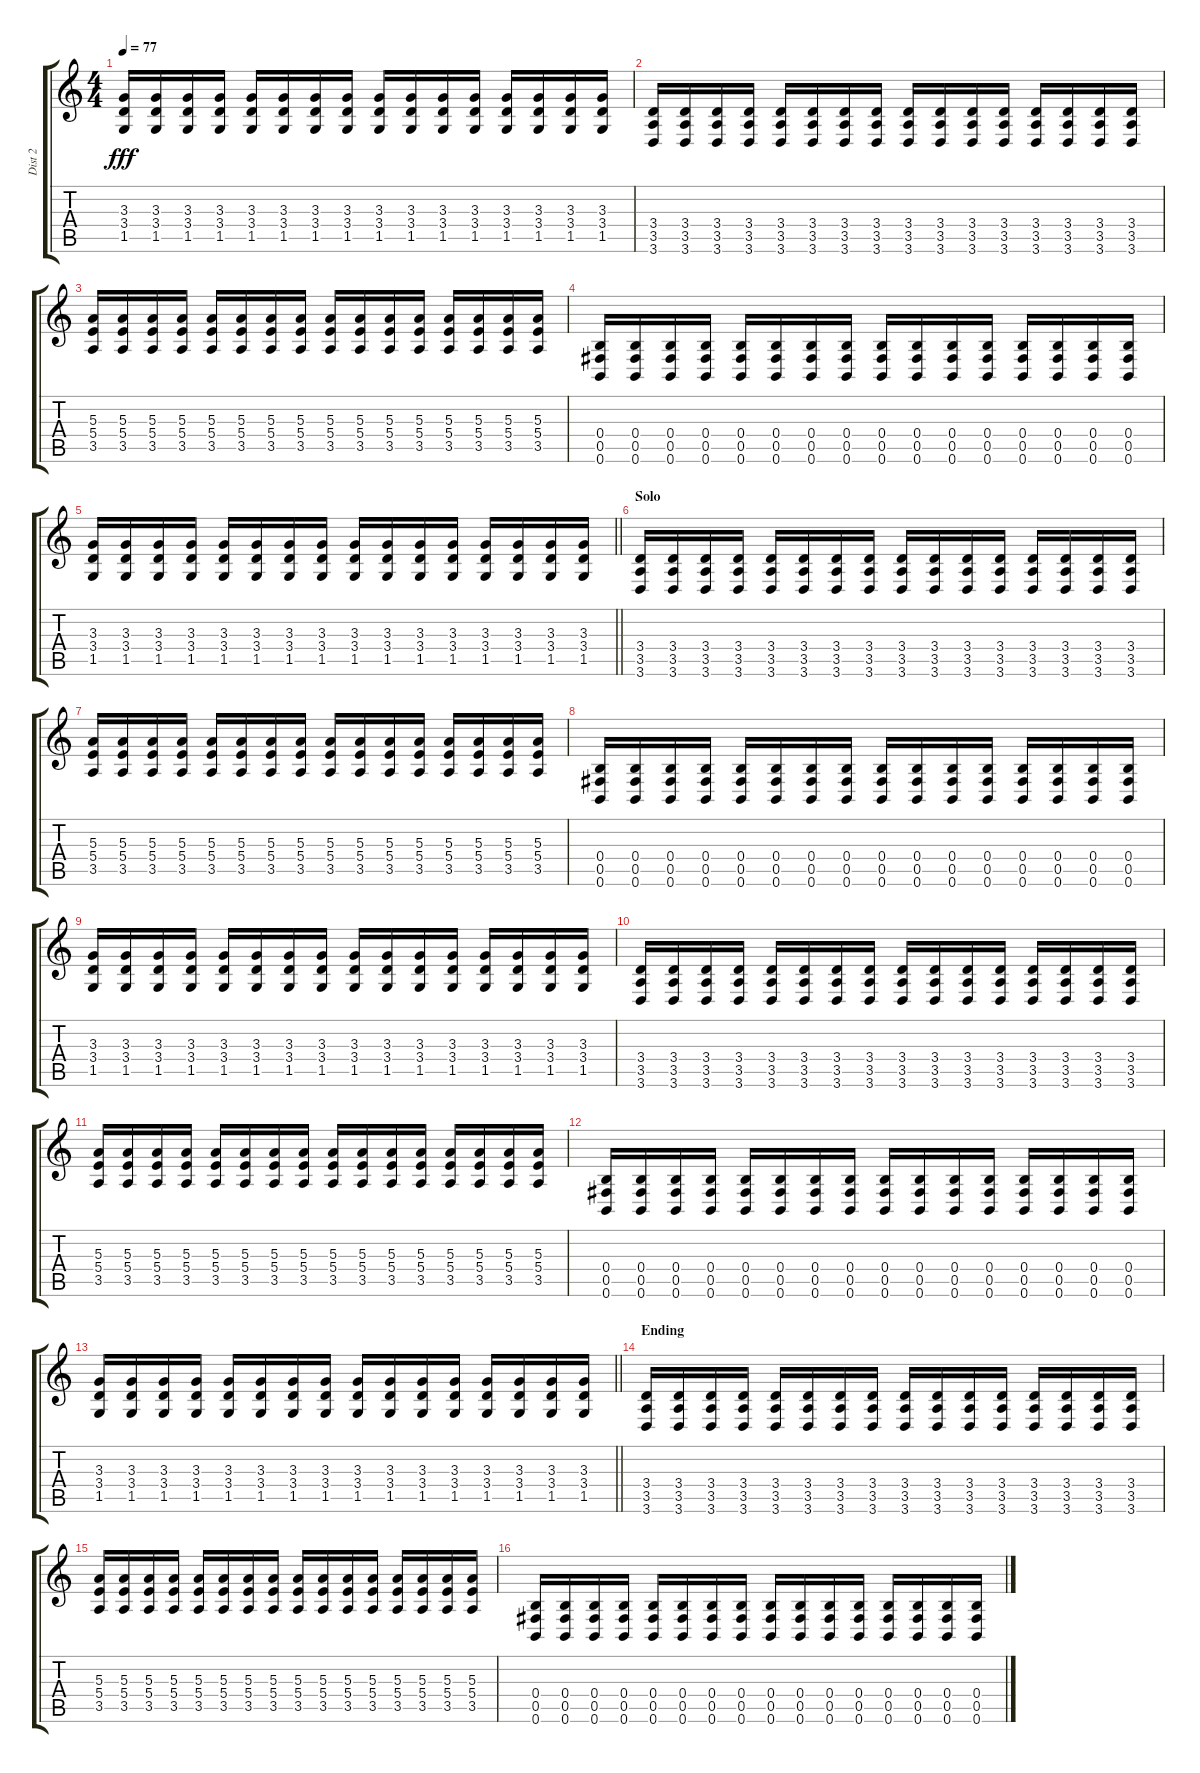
\track ("Dist 2" "Dist 2") {instrument distortionguitar}
\staff {score tabs}
\tuning (Db4 Ab3 E3 B2 Gb2 B1) {hide}
\ts (4 4)
\tempo 77
\clef g2
\ks c
(3.3 3.4 1.5).16{dy fff} (3.3 3.4 1.5).16 (3.3 3.4 1.5).16 (3.3 3.4 1.5).16 (3.3 3.4 1.5).16 (3.3 3.4 1.5).16 (3.3 3.4 1.5).16 (3.3 3.4 1.5).16 (3.3 3.4 1.5).16 (3.3 3.4 1.5).16 (3.3 3.4 1.5).16 (3.3 3.4 1.5).16 (3.3 3.4 1.5).16 (3.3 3.4 1.5).16 (3.3 3.4 1.5).16 (3.3 3.4 1.5).16 |
(3.4 3.5 3.6).16 (3.4 3.5 3.6).16 (3.4 3.5 3.6).16 (3.4 3.5 3.6).16 (3.4 3.5 3.6).16 (3.4 3.5 3.6).16 (3.4 3.5 3.6).16 (3.4 3.5 3.6).16 (3.4 3.5 3.6).16 (3.4 3.5 3.6).16 (3.4 3.5 3.6).16 (3.4 3.5 3.6).16 (3.4 3.5 3.6).16 (3.4 3.5 3.6).16 (3.4 3.5 3.6).16 (3.4 3.5 3.6).16 |
(5.3 5.4 3.5).16 (5.3 5.4 3.5).16 (5.3 5.4 3.5).16 (5.3 5.4 3.5).16 (5.3 5.4 3.5).16 (5.3 5.4 3.5).16 (5.3 5.4 3.5).16 (5.3 5.4 3.5).16 (5.3 5.4 3.5).16 (5.3 5.4 3.5).16 (5.3 5.4 3.5).16 (5.3 5.4 3.5).16 (5.3 5.4 3.5).16 (5.3 5.4 3.5).16 (5.3 5.4 3.5).16 (5.3 5.4 3.5).16 |
(0.4 0.5 0.6).16 (0.4 0.5 0.6).16 (0.4 0.5 0.6).16 (0.4 0.5 0.6).16 (0.4 0.5 0.6).16 (0.4 0.5 0.6).16 (0.4 0.5 0.6).16 (0.4 0.5 0.6).16 (0.4 0.5 0.6).16 (0.4 0.5 0.6).16 (0.4 0.5 0.6).16 (0.4 0.5 0.6).16 (0.4 0.5 0.6).16 (0.4 0.5 0.6).16 (0.4 0.5 0.6).16 (0.4 0.5 0.6).16 |
\barLineRight lightlight
(3.3 3.4 1.5).16 (3.3 3.4 1.5).16 (3.3 3.4 1.5).16 (3.3 3.4 1.5).16 (3.3 3.4 1.5).16 (3.3 3.4 1.5).16 (3.3 3.4 1.5).16 (3.3 3.4 1.5).16 (3.3 3.4 1.5).16 (3.3 3.4 1.5).16 (3.3 3.4 1.5).16 (3.3 3.4 1.5).16 (3.3 3.4 1.5).16 (3.3 3.4 1.5).16 (3.3 3.4 1.5).16 (3.3 3.4 1.5).16 |
\section ("" "Solo")
(3.4 3.5 3.6).16 (3.4 3.5 3.6).16 (3.4 3.5 3.6).16 (3.4 3.5 3.6).16 (3.4 3.5 3.6).16 (3.4 3.5 3.6).16 (3.4 3.5 3.6).16 (3.4 3.5 3.6).16 (3.4 3.5 3.6).16 (3.4 3.5 3.6).16 (3.4 3.5 3.6).16 (3.4 3.5 3.6).16 (3.4 3.5 3.6).16 (3.4 3.5 3.6).16 (3.4 3.5 3.6).16 (3.4 3.5 3.6).16 |
(5.3 5.4 3.5).16 (5.3 5.4 3.5).16 (5.3 5.4 3.5).16 (5.3 5.4 3.5).16 (5.3 5.4 3.5).16 (5.3 5.4 3.5).16 (5.3 5.4 3.5).16 (5.3 5.4 3.5).16 (5.3 5.4 3.5).16 (5.3 5.4 3.5).16 (5.3 5.4 3.5).16 (5.3 5.4 3.5).16 (5.3 5.4 3.5).16 (5.3 5.4 3.5).16 (5.3 5.4 3.5).16 (5.3 5.4 3.5).16 |
(0.4 0.5 0.6).16 (0.4 0.5 0.6).16 (0.4 0.5 0.6).16 (0.4 0.5 0.6).16 (0.4 0.5 0.6).16 (0.4 0.5 0.6).16 (0.4 0.5 0.6).16 (0.4 0.5 0.6).16 (0.4 0.5 0.6).16 (0.4 0.5 0.6).16 (0.4 0.5 0.6).16 (0.4 0.5 0.6).16 (0.4 0.5 0.6).16 (0.4 0.5 0.6).16 (0.4 0.5 0.6).16 (0.4 0.5 0.6).16 |
(3.3 3.4 1.5).16 (3.3 3.4 1.5).16 (3.3 3.4 1.5).16 (3.3 3.4 1.5).16 (3.3 3.4 1.5).16 (3.3 3.4 1.5).16 (3.3 3.4 1.5).16 (3.3 3.4 1.5).16 (3.3 3.4 1.5).16 (3.3 3.4 1.5).16 (3.3 3.4 1.5).16 (3.3 3.4 1.5).16 (3.3 3.4 1.5).16 (3.3 3.4 1.5).16 (3.3 3.4 1.5).16 (3.3 3.4 1.5).16 |
(3.4 3.5 3.6).16 (3.4 3.5 3.6).16 (3.4 3.5 3.6).16 (3.4 3.5 3.6).16 (3.4 3.5 3.6).16 (3.4 3.5 3.6).16 (3.4 3.5 3.6).16 (3.4 3.5 3.6).16 (3.4 3.5 3.6).16 (3.4 3.5 3.6).16 (3.4 3.5 3.6).16 (3.4 3.5 3.6).16 (3.4 3.5 3.6).16 (3.4 3.5 3.6).16 (3.4 3.5 3.6).16 (3.4 3.5 3.6).16 |
(5.3 5.4 3.5).16 (5.3 5.4 3.5).16 (5.3 5.4 3.5).16 (5.3 5.4 3.5).16 (5.3 5.4 3.5).16 (5.3 5.4 3.5).16 (5.3 5.4 3.5).16 (5.3 5.4 3.5).16 (5.3 5.4 3.5).16 (5.3 5.4 3.5).16 (5.3 5.4 3.5).16 (5.3 5.4 3.5).16 (5.3 5.4 3.5).16 (5.3 5.4 3.5).16 (5.3 5.4 3.5).16 (5.3 5.4 3.5).16 |
(0.4 0.5 0.6).16 (0.4 0.5 0.6).16 (0.4 0.5 0.6).16 (0.4 0.5 0.6).16 (0.4 0.5 0.6).16 (0.4 0.5 0.6).16 (0.4 0.5 0.6).16 (0.4 0.5 0.6).16 (0.4 0.5 0.6).16 (0.4 0.5 0.6).16 (0.4 0.5 0.6).16 (0.4 0.5 0.6).16 (0.4 0.5 0.6).16 (0.4 0.5 0.6).16 (0.4 0.5 0.6).16 (0.4 0.5 0.6).16 |
\barLineRight lightlight
(3.3 3.4 1.5).16 (3.3 3.4 1.5).16 (3.3 3.4 1.5).16 (3.3 3.4 1.5).16 (3.3 3.4 1.5).16 (3.3 3.4 1.5).16 (3.3 3.4 1.5).16 (3.3 3.4 1.5).16 (3.3 3.4 1.5).16 (3.3 3.4 1.5).16 (3.3 3.4 1.5).16 (3.3 3.4 1.5).16 (3.3 3.4 1.5).16 (3.3 3.4 1.5).16 (3.3 3.4 1.5).16 (3.3 3.4 1.5).16 |
\section ("" "Ending")
(3.4 3.5 3.6).16 (3.4 3.5 3.6).16 (3.4 3.5 3.6).16 (3.4 3.5 3.6).16 (3.4 3.5 3.6).16 (3.4 3.5 3.6).16 (3.4 3.5 3.6).16 (3.4 3.5 3.6).16 (3.4 3.5 3.6).16 (3.4 3.5 3.6).16 (3.4 3.5 3.6).16 (3.4 3.5 3.6).16 (3.4 3.5 3.6).16 (3.4 3.5 3.6).16 (3.4 3.5 3.6).16 (3.4 3.5 3.6).16 |
(5.3 5.4 3.5).16 (5.3 5.4 3.5).16 (5.3 5.4 3.5).16 (5.3 5.4 3.5).16 (5.3 5.4 3.5).16 (5.3 5.4 3.5).16 (5.3 5.4 3.5).16 (5.3 5.4 3.5).16 (5.3 5.4 3.5).16 (5.3 5.4 3.5).16 (5.3 5.4 3.5).16 (5.3 5.4 3.5).16 (5.3 5.4 3.5).16 (5.3 5.4 3.5).16 (5.3 5.4 3.5).16 (5.3 5.4 3.5).16 |
(0.4 0.5 0.6).16 (0.4 0.5 0.6).16 (0.4 0.5 0.6).16 (0.4 0.5 0.6).16 (0.4 0.5 0.6).16 (0.4 0.5 0.6).16 (0.4 0.5 0.6).16 (0.4 0.5 0.6).16 (0.4 0.5 0.6).16 (0.4 0.5 0.6).16 (0.4 0.5 0.6).16 (0.4 0.5 0.6).16 (0.4 0.5 0.6).16 (0.4 0.5 0.6).16 (0.4 0.5 0.6).16 (0.4 0.5 0.6).16
